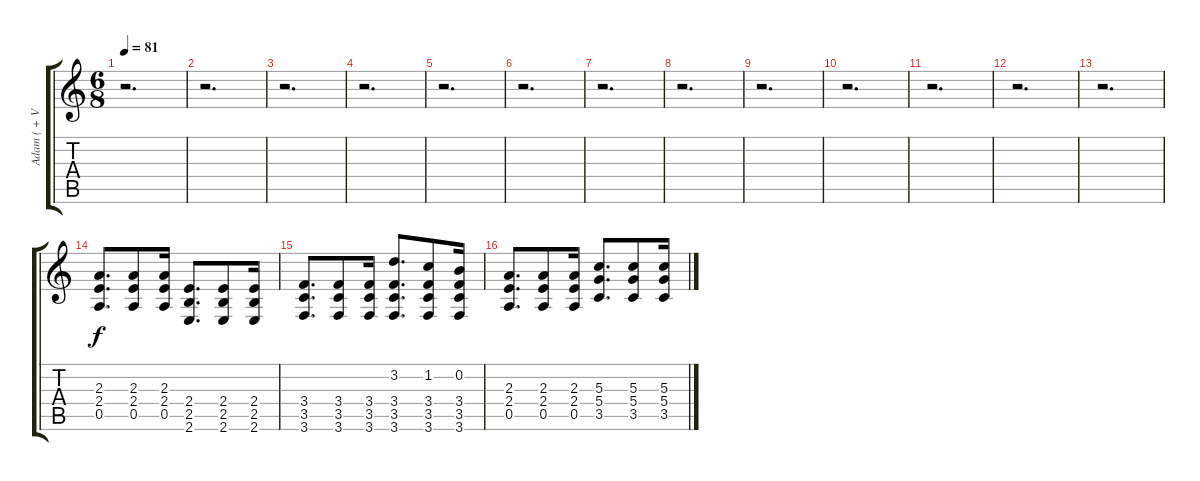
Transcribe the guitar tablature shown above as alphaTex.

\track ("Adam ( + Vol. Disto )" "Adam ( + V") {instrument distortionguitar}
\staff {score tabs}
\tuning (E4 B3 G3 D3 A2 D2) {hide}
\ts (6 8)
\tempo 81
\clef g2
\ks c
r.2{d dy f} |
r.2{d} |
r.2{d} |
r.2{d} |
r.2{d} |
r.2{d} |
r.2{d} |
r.2{d} |
r.2{d} |
r.2{d} |
r.2{d} |
r.2{d} |
r.2{d} |
(2.3 2.4 0.5).8{d} (2.3 2.4 0.5).8 (2.3 2.4 0.5).16 (2.4 2.5 2.6).8{d} (2.4 2.5 2.6).8 (2.4 2.5 2.6).16 |
(3.4 3.5 3.6).8{d} (3.4 3.5 3.6).8 (3.4 3.5 3.6).16 (3.2 3.4 3.5 3.6).8{d} (1.2 3.4 3.5 3.6).8 (0.2 3.4 3.5 3.6).16 |
(2.3 2.4 0.5).8{d} (2.3 2.4 0.5).8 (2.3 2.4 0.5).16 (5.3 5.4 3.5).8{d} (5.3 5.4 3.5).8 (5.3 5.4 3.5).16
